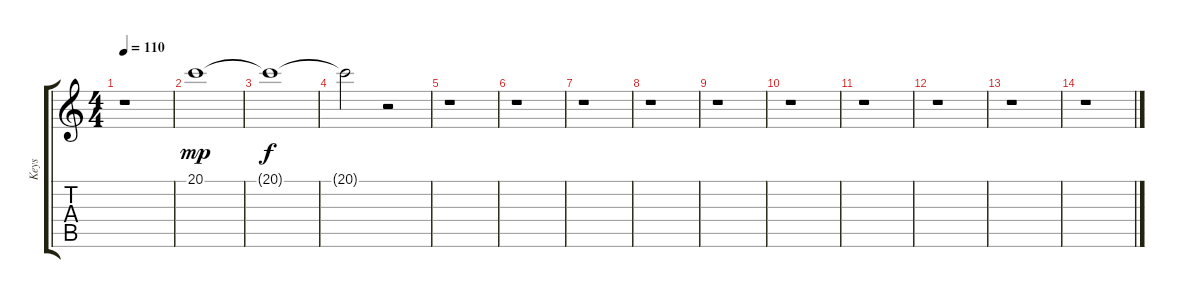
\track ("Keys" "Keys") {instrument lead2sawtooth}
\staff {score tabs}
\tuning (E4 B3 G3 D3 A2 E2) {hide}
\ts (4 4)
\tempo 110
\clef g2
\ks c
r.1{dy f} |
20.1.1{dy mp} |
20.1{t}.1{dy f} |
20.1{t}.2 r.2 |
r.1 |
r.1 |
r.1 |
r.1 |
r.1 |
r.1 |
r.1 |
r.1 |
r.1 |
r.1
